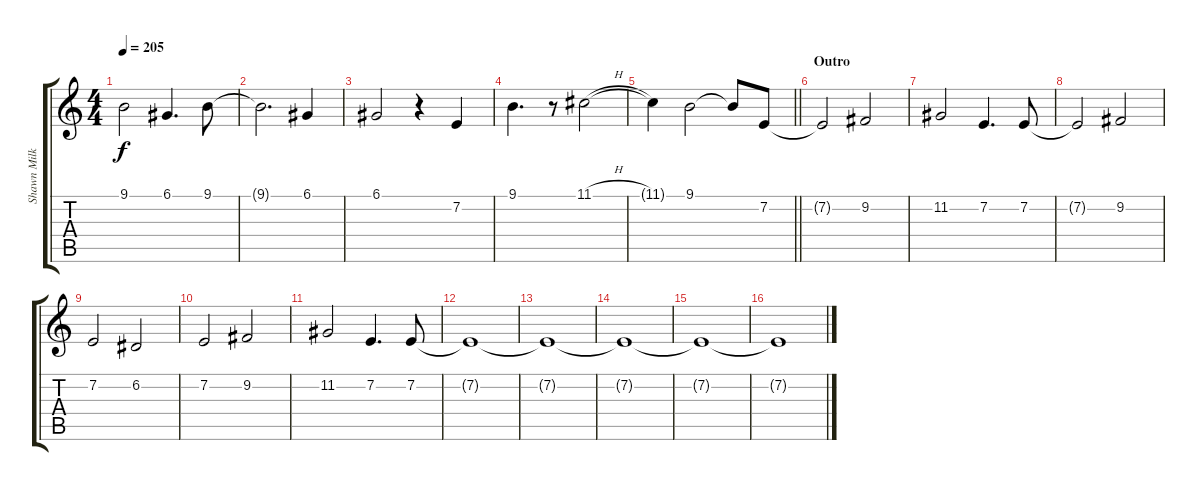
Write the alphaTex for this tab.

\track ("Shawn Milke - Vocals" "Shawn Milk") {instrument altosax}
\staff {score tabs}
\tuning (D4 A3 F3 C3 G2 D2) {hide}
\ts (4 4)
\tempo 205
\clef g2
\ks c
9.1.2{dy f} 6.1.4{d} 9.1.8 |
9.1{t}.2{d} 6.1.4 |
6.1.2 r.4 7.2.4 |
9.1.4{d} r.8 11.1{h}.2 |
\barLineRight lightlight
11.1{t}.4 9.1.2 9.1{t}.8 7.2.8 |
\section ("" "Outro")
7.2{t}.2 9.2.2 |
11.2.2 7.2.4{d} 7.2.8 |
7.2{t}.2 9.2.2 |
7.2.2 6.2.2 |
7.2.2 9.2.2 |
11.2.2 7.2.4{d} 7.2.8 |
7.2{t}.1 |
7.2{t}.1 |
7.2{t}.1 |
7.2{t}.1 |
7.2{t}.1
